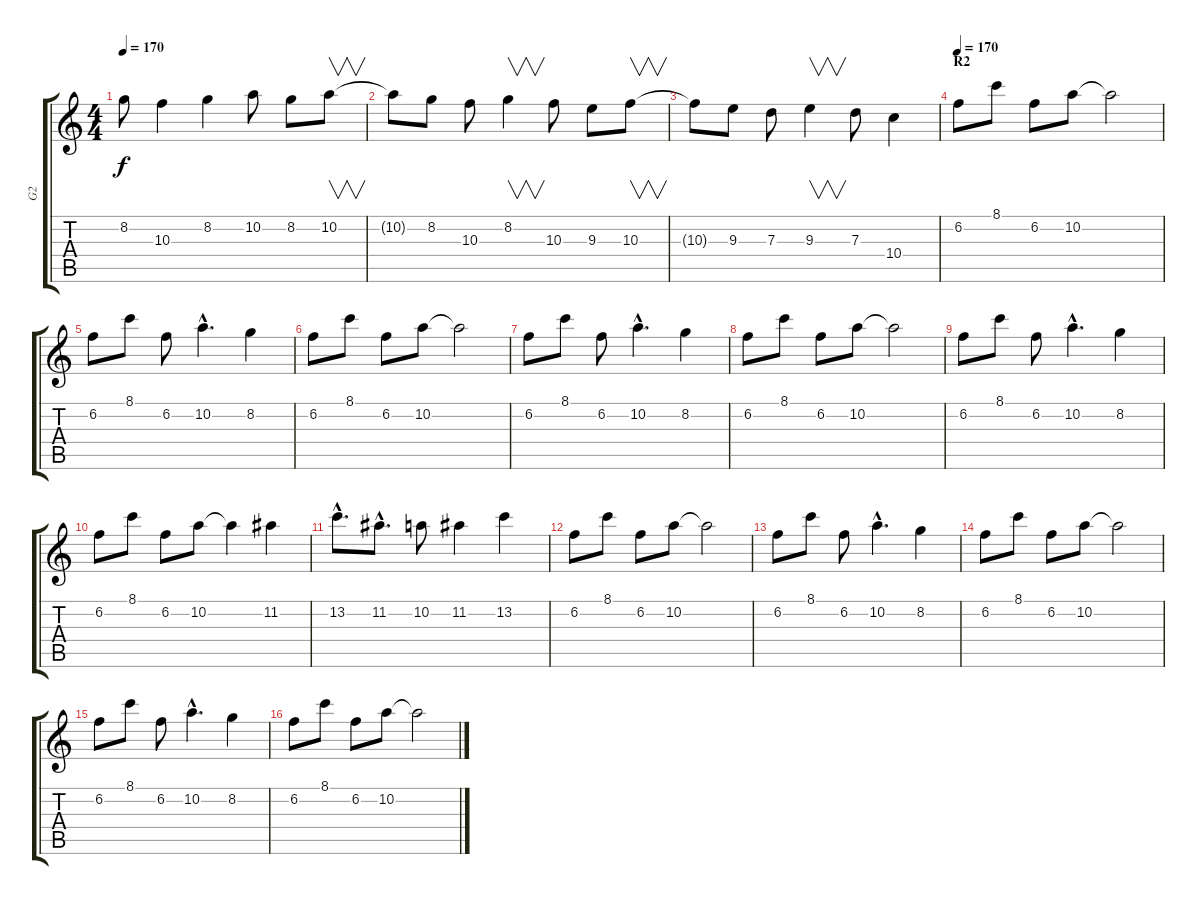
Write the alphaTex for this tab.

\track ("G2" "G2") {instrument distortionguitar}
\staff {score tabs}
\tuning (E4 B3 G3 D3 A2 E2) {hide}
\ts (4 4)
\tempo 170
\clef g2
\ks c
8.2{t}.8{dy f} 10.3.4 8.2.4 10.2.8 8.2.8 10.2.8{v} |
10.2{t}.8 8.2.8 10.3.8 8.2.4{v} 10.3.8 9.3.8 10.3.8{v} |
10.3{t}.8 9.3.8 7.3.8 9.3.4{v} 7.3.8 10.4.4 |
\section ("" "R2")
\tempo 170
6.2.8 8.1.8 6.2.8 10.2.8 10.2{t}.2 |
6.2.8 8.1.8 6.2.8 10.2{hac}.4{d} 8.2.4 |
6.2.8 8.1.8 6.2.8 10.2.8 10.2{t}.2 |
6.2.8 8.1.8 6.2.8 10.2{hac}.4{d} 8.2.4 |
6.2.8 8.1.8 6.2.8 10.2.8 10.2{t}.2 |
6.2.8 8.1.8 6.2.8 10.2{hac}.4{d} 8.2.4 |
6.2.8 8.1.8 6.2.8 10.2.8 10.2{t}.4 11.2.4 |
13.2{hac}.8{d} 11.2{hac}.8{d} 10.2.8 11.2.4 13.2.4 |
\section ("" "")
6.2.8 8.1.8 6.2.8 10.2.8 10.2{t}.2 |
6.2.8 8.1.8 6.2.8 10.2{hac}.4{d} 8.2.4 |
6.2.8 8.1.8 6.2.8 10.2.8 10.2{t}.2 |
6.2.8 8.1.8 6.2.8 10.2{hac}.4{d} 8.2.4 |
6.2.8 8.1.8 6.2.8 10.2.8 10.2{t}.2
